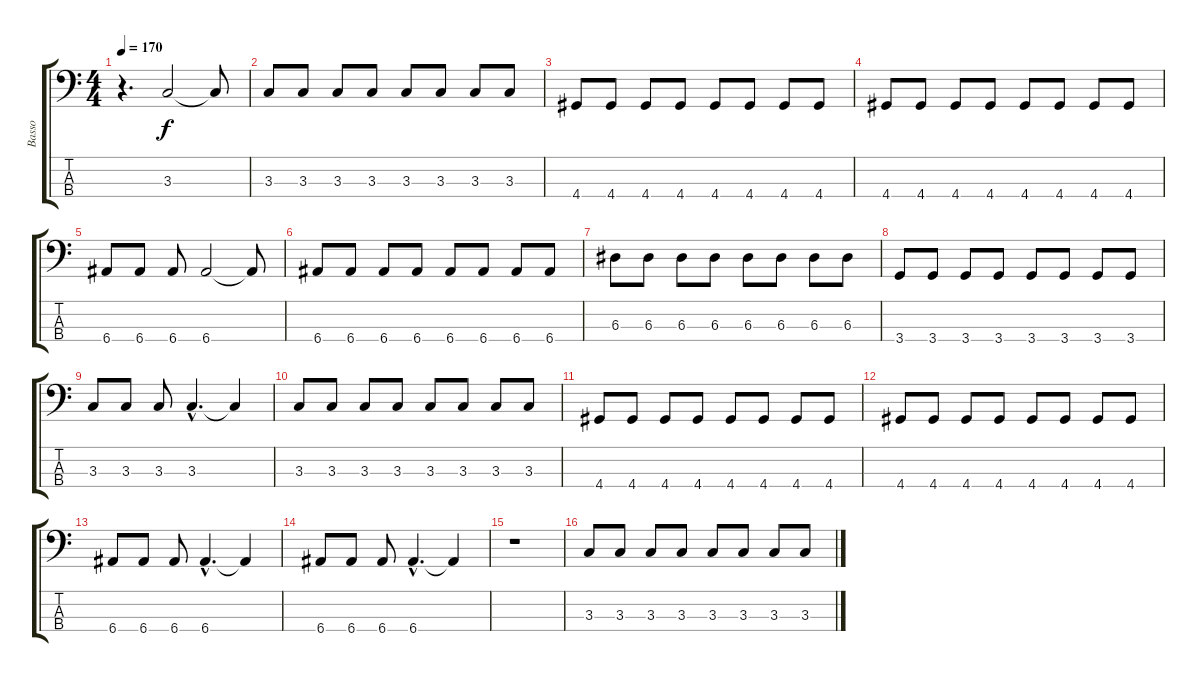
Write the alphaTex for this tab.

\track ("Basso" "Basso") {instrument electricbassfinger}
\staff {score tabs}
\tuning (G2 D2 A1 E1) {hide}
\ts (4 4)
\tempo 170
\clef f4
\ks c
r.4{d dy f} 3.3.2 3.3{t}.8 |
3.3.8 3.3.8 3.3.8 3.3.8 3.3.8 3.3.8 3.3.8 3.3.8 |
4.4.8 4.4.8 4.4.8 4.4.8 4.4.8 4.4.8 4.4.8 4.4.8 |
4.4.8 4.4.8 4.4.8 4.4.8 4.4.8 4.4.8 4.4.8 4.4.8 |
6.4.8 6.4.8 6.4.8 6.4.2 6.4{t}.8 |
6.4.8 6.4.8 6.4.8 6.4.8 6.4.8 6.4.8 6.4.8 6.4.8 |
6.3.8 6.3.8 6.3.8 6.3.8 6.3.8 6.3.8 6.3.8 6.3.8 |
3.4.8 3.4.8 3.4.8 3.4.8 3.4.8 3.4.8 3.4.8 3.4.8 |
3.3.8 3.3.8 3.3.8 3.3{hac}.4{d} 3.3{t}.4 |
3.3.8 3.3.8 3.3.8 3.3.8 3.3.8 3.3.8 3.3.8 3.3.8 |
4.4.8 4.4.8 4.4.8 4.4.8 4.4.8 4.4.8 4.4.8 4.4.8 |
4.4.8 4.4.8 4.4.8 4.4.8 4.4.8 4.4.8 4.4.8 4.4.8 |
6.4.8 6.4.8 6.4.8 6.4{hac}.4{d} 6.4{t}.4 |
6.4.8 6.4.8 6.4.8 6.4{hac}.4{d} 6.4{t}.4 |
r.1 |
3.3.8 3.3.8 3.3.8 3.3.8 3.3.8 3.3.8 3.3.8 3.3.8
